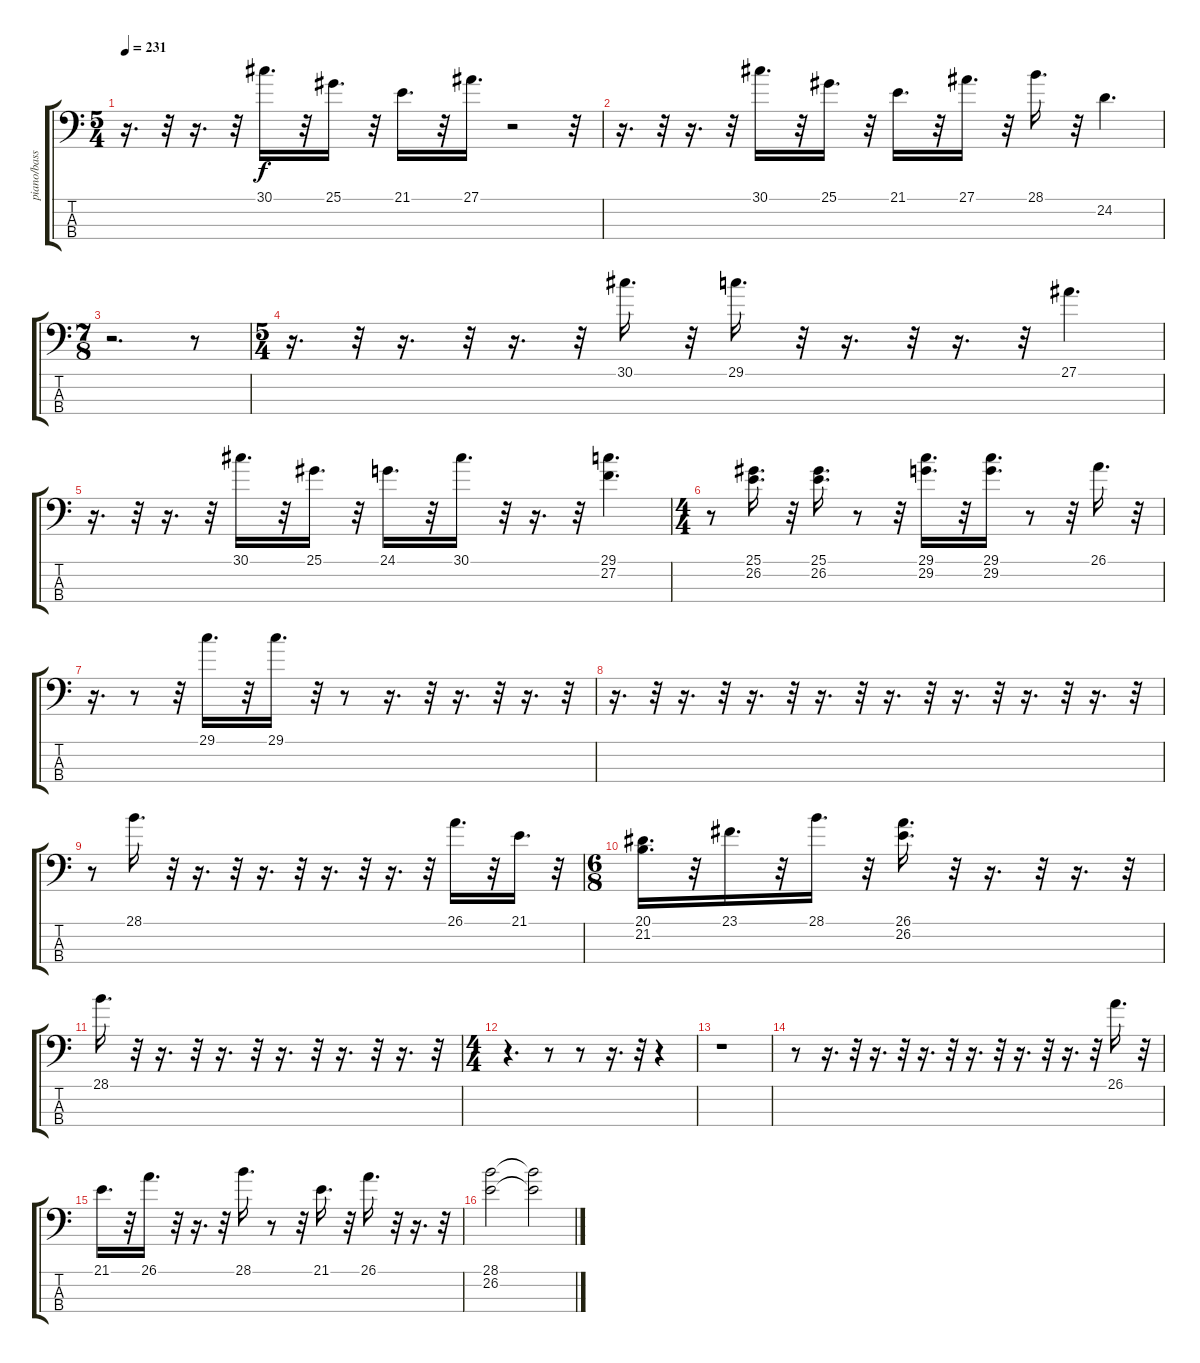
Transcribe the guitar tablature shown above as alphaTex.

\track ("piano/bass          " "piano/bass") {instrument percussiveorgan}
\staff {score tabs}
\tuning (G2 D2 A1 E1) {hide}
\ts (5 4)
\tempo 231
\clef f4
\ks c
r.16{d dy f} r.32 r.16{d} r.32 30.1.16{d} r.32 25.1.16{d} r.32 21.1.16{d} r.32 27.1.16{d} r.2 r.32 |
r.16{d} r.32 r.16{d} r.32 30.1.16{d} r.32 25.1.16{d} r.32 21.1.16{d} r.32 27.1.16{d} r.32 28.1.16{d} r.32 24.2.4{d} |
\ts (7 8)
r.2{d} r.8 |
\ts (5 4)
r.16{d} r.32 r.16{d} r.32 r.16{d} r.32 30.1.16{d} r.32 29.1.16{d} r.32 r.16{d} r.32 r.16{d} r.32 27.1.4{d} |
r.16{d} r.32 r.16{d} r.32 30.1.16{d} r.32 25.1.16{d} r.32 24.1.16{d} r.32 30.1.16{d} r.32 r.16{d} r.32 (29.1 27.2).4{d} |
\ts (4 4)
r.8 (25.1 26.2).16{d} r.32 (25.1 26.2).16{d} r.8 r.32 (29.1 29.2).16{d} r.32 (29.1 29.2).16{d} r.8 r.32 26.1.16{d} r.32 |
r.16{d} r.8 r.32 29.1.16{d} r.32 29.1.16{d} r.32 r.8 r.16{d} r.32 r.16{d} r.32 r.16{d} r.32 |
r.16{d} r.32 r.16{d} r.32 r.16{d} r.32 r.16{d} r.32 r.16{d} r.32 r.16{d} r.32 r.16{d} r.32 r.16{d} r.32 |
r.8 28.1.16{d} r.32 r.16{d} r.32 r.16{d} r.32 r.16{d} r.32 r.16{d} r.32 26.1.16{d} r.32 21.1.16{d} r.32 |
\ts (6 8)
(20.1 21.2).16{d} r.32 23.1.16{d} r.32 28.1.16{d} r.32 (26.1 26.2).16{d} r.32 r.16{d} r.32 r.16{d} r.32 |
28.1.16{d} r.32 r.16{d} r.32 r.16{d} r.32 r.16{d} r.32 r.16{d} r.32 r.16{d} r.32 |
\ts (4 4)
r.4{d} r.8 r.8 r.16{d} r.32 r.4 |
r.1 |
r.8 r.16{d} r.32 r.16{d} r.32 r.16{d} r.32 r.16{d} r.32 r.16{d} r.32 r.16{d} r.32 26.1.16{d} r.32 |
21.1.16{d} r.32 26.1.16{d} r.32 r.16{d} r.32 28.1.16{d} r.8 r.32 21.1.16{d} r.32 26.1.16{d} r.32 r.16{d} r.32 |
(28.1 26.2).2 (28.1{t} 26.2{t}).2
